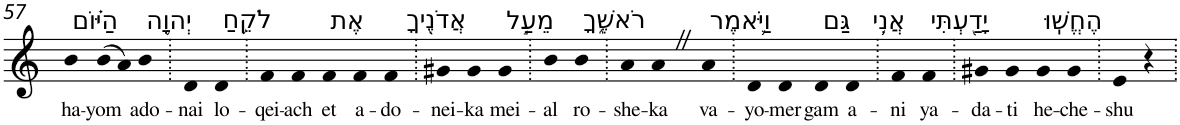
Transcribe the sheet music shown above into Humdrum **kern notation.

**kern	**text
*part1	*part1
*staff1	*staff1
*I"Piano	*
*I'Pno	*
!!LO:PB:g=z
*clefG2	*
*k[]	*
=57	=57
!LO:TX:a:t=הַיּ֗וֹם	!
!	!LO:LY:b
4b	ha-
!	!LO:LY:b
(>8b	-yom
8a)	.
!LO:TX:a:t=יְהוָ֛ה	!
!	!LO:LY:b
4b	ado-
=58.	=58.
!	!LO:LY:b
4d	-nai
!LO:TX:a:t=לֹקֵ֥חַ	!
!	!LO:LY:b
4d	lo-
=59.	=59.
!	!LO:LY:b
4f	-qei-
!	!LO:LY:b
4f	-ach
!LO:TX:a:t=אֶת	!
!	!LO:LY:b
4f	et
!LO:TX:a:t=אֲדֹנֶ֖יךָ	!
!	!LO:LY:b
4f	a-
!	!LO:LY:b
4f	-do-
=60.	=60.
!	!LO:LY:b
4g#X	-nei-
!	!LO:LY:b
4g#	-ka
!LO:TX:a:t=מֵעַ֣ל	!
!	!LO:LY:b
4g#	mei-
=61.	=61.
!	!LO:LY:b
4b	-al
!LO:TX:a:t=רֹאשֶׁ֑ךָ	!
!	!LO:LY:b
4b	ro-
=62.	=62.
!	!LO:LY:b
4a	-she-
!	!LO:LY:b
4aZ	-ka
!LO:TX:a:t=וַיֹּ֛אמֶר	!
!	!LO:LY:b
4a	va-
=63.	=63.
!	!LO:LY:b
4d	-yo-
!	!LO:LY:b
4d	-mer
!LO:TX:a:t=גַּם	!
!	!LO:LY:b
4d	gam
!LO:TX:a:t=אֲנִ֥י	!
!	!LO:LY:b
4d	a-
=64.	=64.
!	!LO:LY:b
4f	-ni
!LO:TX:a:t=יָדַ֖עְתִּי	!
!	!LO:LY:b
4f	ya-
=65.	=65.
!	!LO:LY:b
4g#X	-da-
!	!LO:LY:b
4g#	-ti
!LO:TX:a:t=הֶחֱשֽׁוּ	!
!	!LO:LY:b
4g#	he-
!	!LO:LY:b
4g#	-che-
=66.	=66.
!	!LO:LY:b
4e	-shu
4r	.
=.	=.
*-	*-
